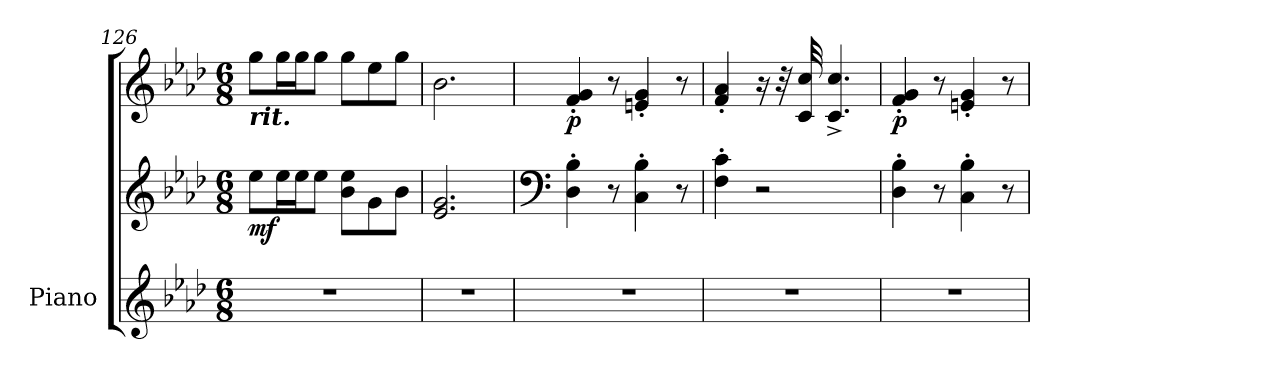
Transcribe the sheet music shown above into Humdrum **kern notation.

**kern	**kern	**kern	**dynam
*part1	*part1	*part1	*part1
*staff3	*staff2	*staff1	*staff1/2/3
*I"Piano	*	*	*
*I'Pno.	*	*	*
!!LO:LB:g=z
*clefG2	*clefG2	*clefG2	*
*k[b-e-a-d-]	*k[b-e-a-d-]	*k[b-e-a-d-]	*
*M6/8	*M6/8	*M6/8	*
*MM116	*MM116	*MM116	*
=126	=126	=126	=126
!	!	!LO:TX:b:Bi:t=rit.	!
!	!	!	!LO:DY:b=2
2.r	8ee-\L	8gg\L	mf
.	16ee-\L	16gg\L	.
*	*	*MM113	*
.	16ee-\J	16gg\J	.
.	8ee-\J	8gg\J	.
*	*	*MM110	*
.	8b-\ 8ee-\L	8gg\L	.
*	*	*MM107	*
.	8g\	8ee-\	.
*	*	*MM104	*
.	8b-\J	8gg\J	.
=127	=127	=127	=127
2.r	2.e-/ 2.g/	2.b-\	.
=128	=128	=128	=128
*	*clefF4	*	*
*	*	*MM125	*
!	!	!	!LO:DY:b
2.r	4D-\' 4B-\'	4f/' 4g/'	p
.	8r	8r	.
.	4C\' 4B-\'	4en/' 4g/'	.
.	8r	8r	.
=129	=129	=129	=129
2.r	4F\' 4c\'	4f/' 4a-/'	.
.	2r	16r	.
.	.	32r	.
.	.	32c/ 32cc/	.
.	.	4.c/^ 4.cc/^	.
=130	=130	=130	=130
!	!	!	!LO:DY:b
2.r	4D-\' 4B-\'	4f/' 4g/'	p
.	8r	8r	.
.	4C\' 4B-\'	4en/' 4g/'	.
.	8r	8r	.
=	=	=	=
*-	*-	*-	*-
